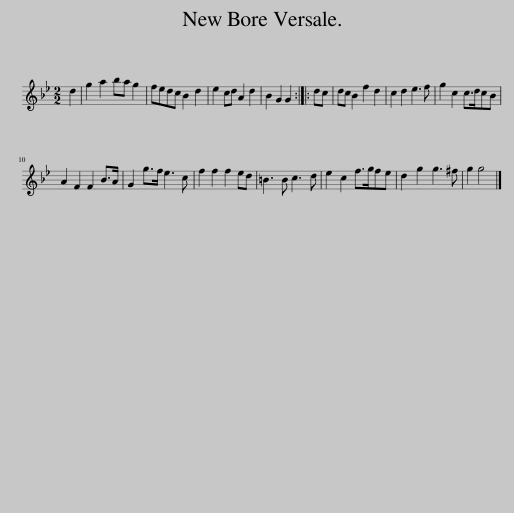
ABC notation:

X:1
L:1/8
M:2/2
I:linebreak $
K:Gmin
V:1 treble
V:1
 d2 | g2 a2 ba g2 | fedc B2 d2 | e2 cd A2 d2 | B2 G2 G2 :: %5
 dc | dc B2 f2 d2 | c2 d2 e3 f | g2 c2 c>dcB |$ A2 F2 F2 B>A | %10
 G2 g>f e3 c | f2 f2 f2 ed | =B3 B c3 d | e2 c2 f>gfe | d2 g2 g3 ^f | %15
 g2 g4 |] %16
